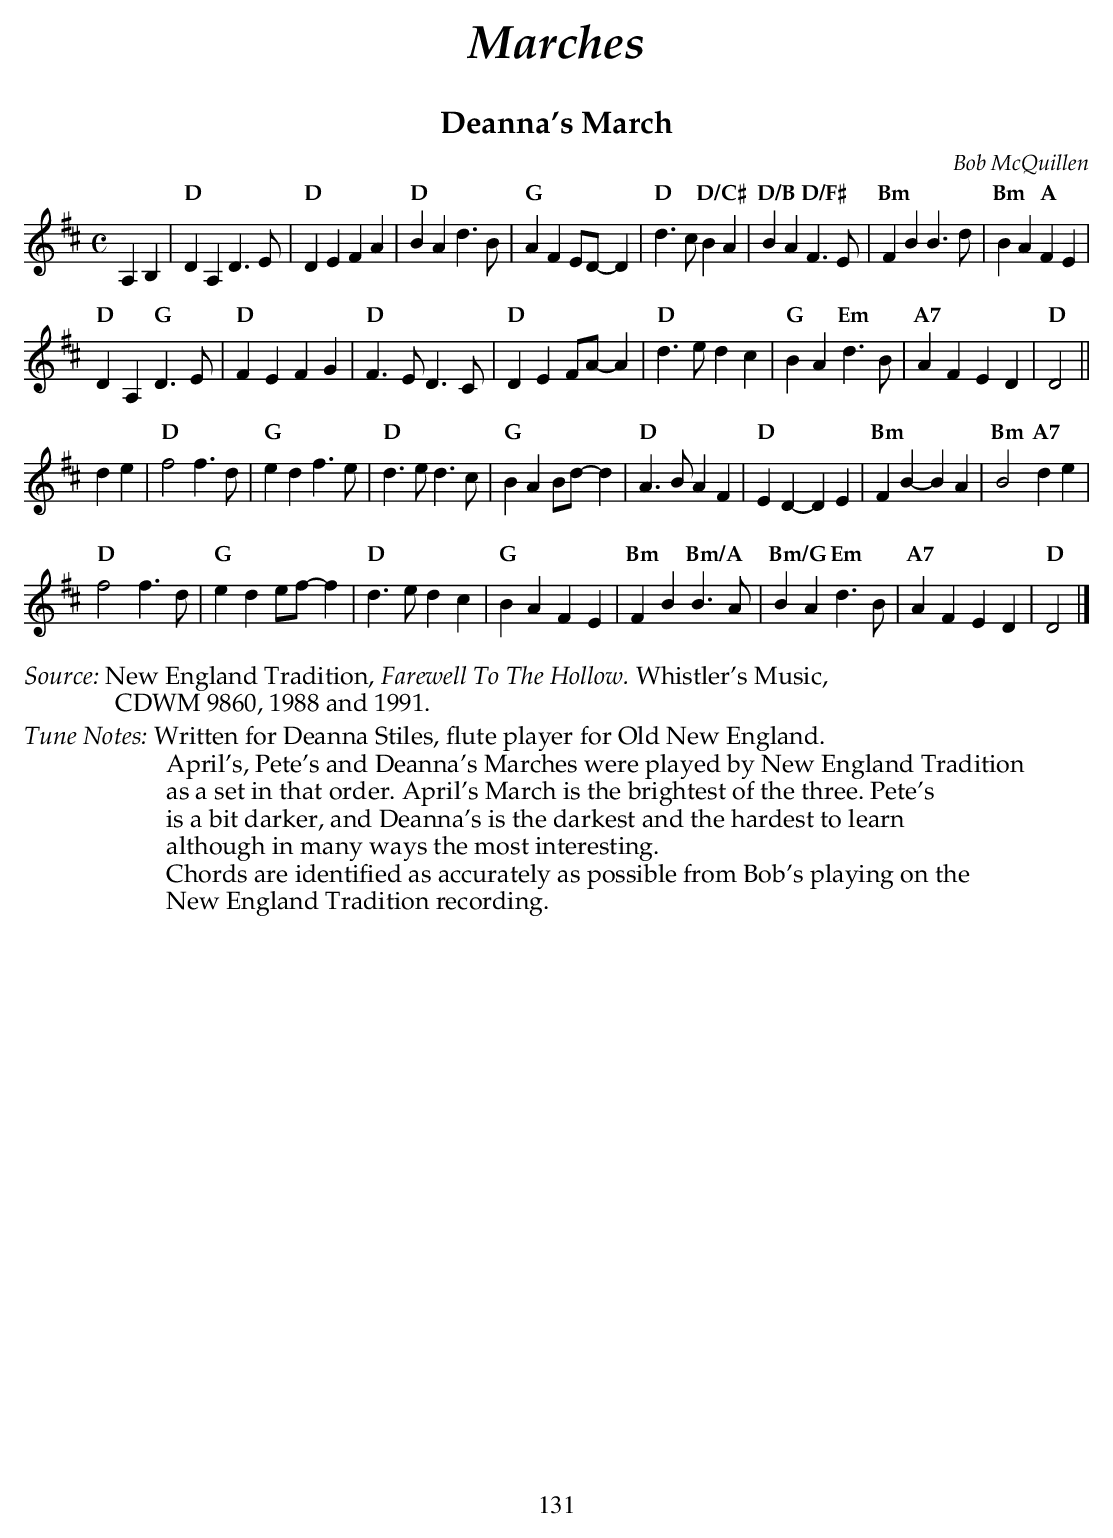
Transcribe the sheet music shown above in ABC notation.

X:1
T:Deanna's March
C:Bob McQuillen
M:C
L:1/8
K:D
A,2B,2 |\
"D"  D2A,2 D2>E2     | "D"  D2E2 F2A2        | "D"  B2A2 d3B   | "G"  A2F2 ED-D2 |\
"D" d3c "D/C#"  B2A2 | "D/B" B2A2  "D/F#" F3E | "Bm"  F2B2 B3d  | "Bm" B2A2"A" F2E2  |
"D"  D2A,2 "G" D3E   | "D"  F2E2 F2G2        | "D"  F3E D3C    | "D"  D2E2 FA-A2 |\
"D" d3e   d2c2       | "G"  B2A2"Em" d3B     | "A7" A2F2 E2D2  | "D"  D4 ||
d2e2 |\
"D"  f4   f3d        | "G" e2d2 f3e          | "D"  d3e  d3c   | "G" B2A2 Bd-d2 |\
"D"  A3B  A2F2       | "D" E2D2-D2 E2        | "Bm" F2B2- B2A2 | "Bm" B4"A7"  d2e2  |
"D"  f4   f3d        | "G" e2d2 ef-f2        | "D"  d3e  d2c2  | "G" B2A2 F2E2  |\
"Bm" F2B2 "Bm/A"B3A  | "Bm/G" B2A2"Em" d3B   | "A7" A2F2 E2D2  | "D"  D4 |]
